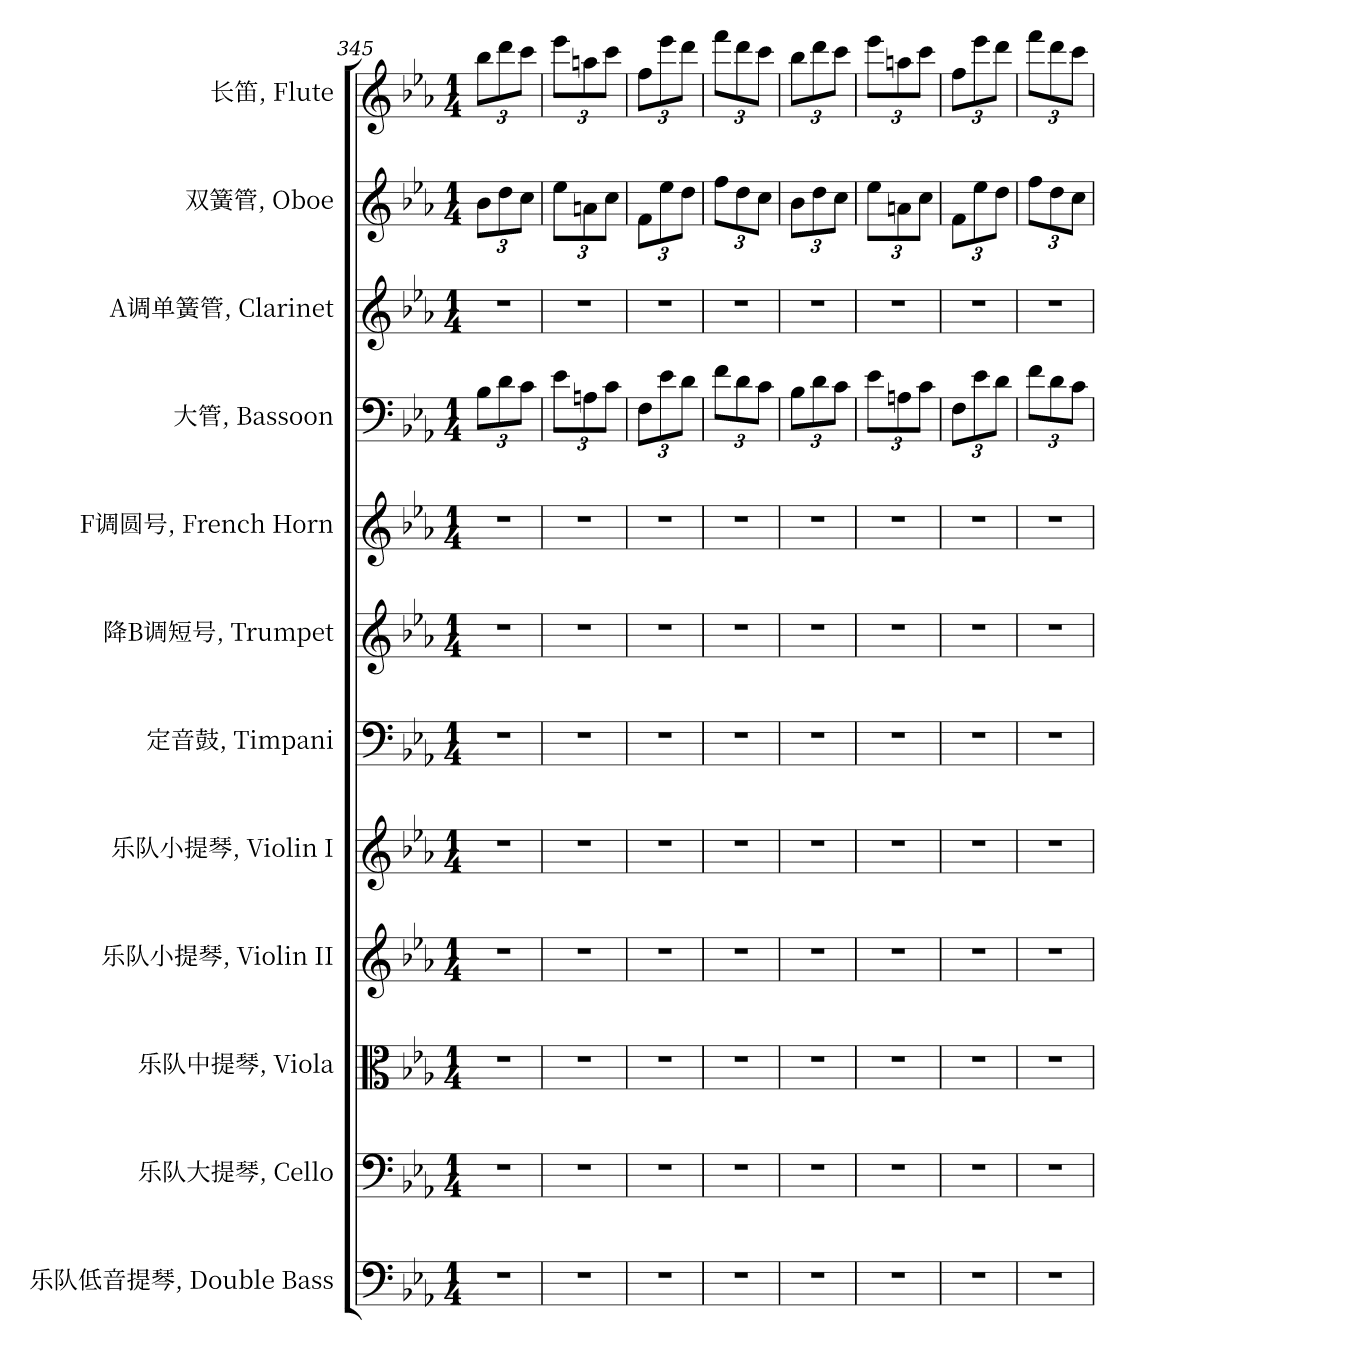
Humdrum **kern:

**kern	**kern	**kern	**kern	**kern	**kern	**kern	**kern	**kern	**kern	**kern	**kern
*part12	*part11	*part10	*part9	*part8	*part7	*part6	*part5	*part4	*part3	*part2	*part1
*staff12	*staff11	*staff10	*staff9	*staff8	*staff7	*staff6	*staff5	*staff4	*staff3	*staff2	*staff1
*I"乐队低音提琴, Double Bass	*I"乐队大提琴, Cello	*I"乐队中提琴, Viola	*I"乐队小提琴, Violin II	*I"乐队小提琴, Violin I	*I"定音鼓, Timpani	*I"降B调短号, Trumpet	*I"F调圆号, French Horn	*I"大管, Bassoon	*I"A调单簧管, Clarinet	*I"双簧管, Oboe	*I"长笛, Flute
*	*	*	*	*	*I'Timp.	*	*I'F Hn.	*I'Bsn.	*I'A Cl.	*I'Ob.	*I'Fl.
*clefF4	*clefF4	*clefC3	*clefG2	*clefG2	*clefF4	*clefG2	*clefG2	*clefF4	*clefG2	*clefG2	*clefG2
*ITrd7c12	*	*	*	*	*	*ITrd1c2	*ITrd4c7	*	*ITrd2c3	*	*
*k[b-e-a-]	*k[b-e-a-]	*k[b-e-a-]	*k[b-e-a-]	*k[b-e-a-]	*k[b-e-a-]	*k[b-e-a-d-g-]	*k[b-e-a-d-]	*k[b-e-a-]	*k[]	*k[b-e-a-]	*k[b-e-a-]
*M1/4	*M1/4	*M1/4	*M1/4	*M1/4	*M1/4	*M1/4	*M1/4	*M1/4	*M1/4	*M1/4	*M1/4
*	*	*	*	*	*	*	*	*Xbrackettup	*	*Xbrackettup	*Xbrackettup
=345	=345	=345	=345	=345	=345	=345	=345	=345	=345	=345	=345
4r	4r	4r	4r	4r	4r	4r	4r	12B-\L	4r	12b-\L	12bb-\L
.	.	.	.	.	.	.	.	12d\	.	12dd\	12ddd\
.	.	.	.	.	.	.	.	12c\J	.	12cc\J	12ccc\J
=346	=346	=346	=346	=346	=346	=346	=346	=346	=346	=346	=346
4r	4r	4r	4r	4r	4r	4r	4r	12e-\L	4r	12ee-\L	12eee-\L
.	.	.	.	.	.	.	.	12An\	.	12an\	12aan\
.	.	.	.	.	.	.	.	12c\J	.	12cc\J	12ccc\J
!!LO:PB:g=z
=347	=347	=347	=347	=347	=347	=347	=347	=347	=347	=347	=347
4r	4r	4r	4r	4r	4r	4r	4r	12F\L	4r	12f\L	12ff\L
.	.	.	.	.	.	.	.	12e-\	.	12ee-\	12eee-\
.	.	.	.	.	.	.	.	12d\J	.	12dd\J	12ddd\J
=348	=348	=348	=348	=348	=348	=348	=348	=348	=348	=348	=348
4r	4r	4r	4r	4r	4r	4r	4r	12f\L	4r	12ff\L	12fff\L
.	.	.	.	.	.	.	.	12d\	.	12dd\	12ddd\
.	.	.	.	.	.	.	.	12c\J	.	12cc\J	12ccc\J
=349	=349	=349	=349	=349	=349	=349	=349	=349	=349	=349	=349
4r	4r	4r	4r	4r	4r	4r	4r	12B-\L	4r	12b-\L	12bb-\L
.	.	.	.	.	.	.	.	12d\	.	12dd\	12ddd\
.	.	.	.	.	.	.	.	12c\J	.	12cc\J	12ccc\J
=350	=350	=350	=350	=350	=350	=350	=350	=350	=350	=350	=350
4r	4r	4r	4r	4r	4r	4r	4r	12e-\L	4r	12ee-\L	12eee-\L
.	.	.	.	.	.	.	.	12An\	.	12an\	12aan\
.	.	.	.	.	.	.	.	12c\J	.	12cc\J	12ccc\J
=351	=351	=351	=351	=351	=351	=351	=351	=351	=351	=351	=351
4r	4r	4r	4r	4r	4r	4r	4r	12F\L	4r	12f\L	12ff\L
.	.	.	.	.	.	.	.	12e-\	.	12ee-\	12eee-\
.	.	.	.	.	.	.	.	12d\J	.	12dd\J	12ddd\J
=352	=352	=352	=352	=352	=352	=352	=352	=352	=352	=352	=352
4r	4r	4r	4r	4r	4r	4r	4r	12f\L	4r	12ff\L	12fff\L
.	.	.	.	.	.	.	.	12d\	.	12dd\	12ddd\
.	.	.	.	.	.	.	.	12c\J	.	12cc\J	12ccc\J
=	=	=	=	=	=	=	=	=	=	=	=
*-	*-	*-	*-	*-	*-	*-	*-	*-	*-	*-	*-
